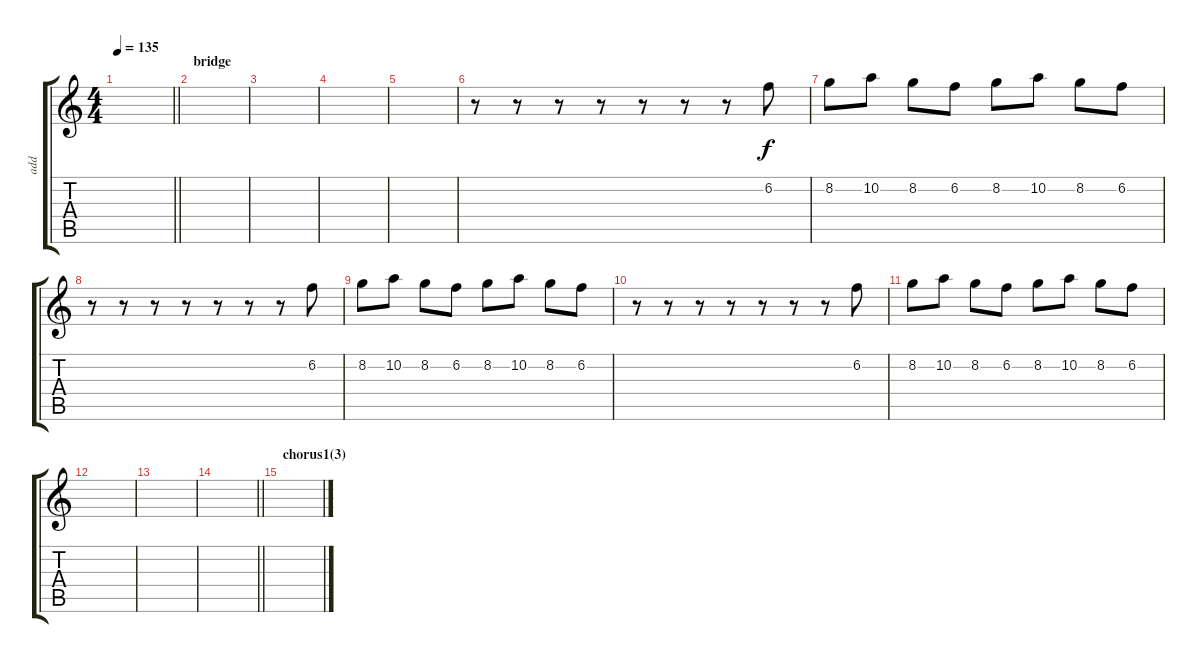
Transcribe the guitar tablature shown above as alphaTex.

\track ("add" "add") {instrument acousticguitarsteel}
\staff {score tabs}
\tuning (E4 B3 G3 D3 A2 E2) {hide}
\ts (4 4)
\tempo 135
\clef g2
\barLineRight lightlight
\ks c
|
\section ("" "bridge")
|
|
|
|
r.8 r.8 r.8 r.8 r.8 r.8 r.8 6.2.8 |
8.2.8 10.2.8 8.2.8 6.2.8 8.2.8 10.2.8 8.2.8 6.2.8 |
r.8 r.8 r.8 r.8 r.8 r.8 r.8 6.2.8 |
8.2.8 10.2.8 8.2.8 6.2.8 8.2.8 10.2.8 8.2.8 6.2.8 |
r.8 r.8 r.8 r.8 r.8 r.8 r.8 6.2.8 |
8.2.8 10.2.8 8.2.8 6.2.8 8.2.8 10.2.8 8.2.8 6.2.8 |
|
|
\barLineRight lightlight
|
\section ("" "chorus1(3)")
